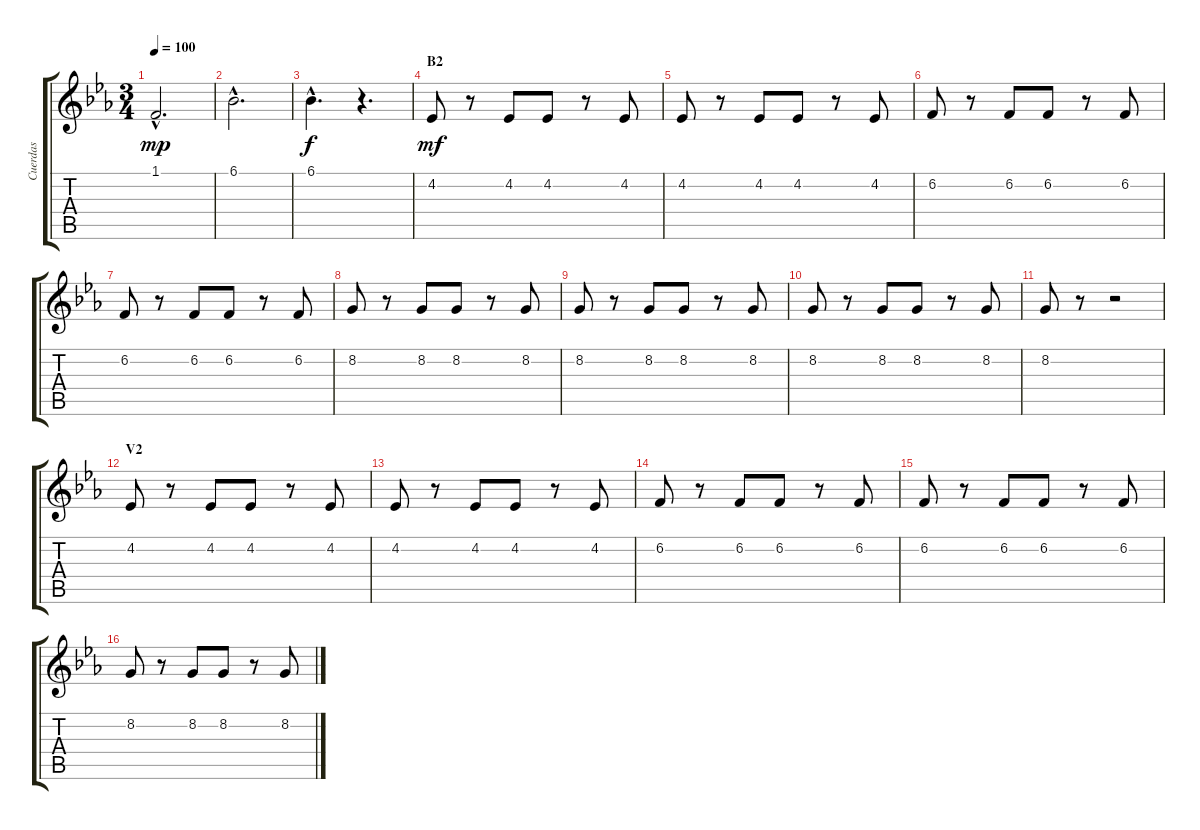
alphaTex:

\track ("Cuerdas" "Cuerdas") {instrument violin}
\staff {score tabs}
\tuning (E4 B3 G3 D3 A2 E2) {hide}
\ts (3 4)
\tempo 100
\clef g2
\ks eb
1.1{hac}.2{d dy mp} |
6.1{hac}.2{d} |
6.1{hac}.4{d dy f} r.4{d} |
\section ("" "B2")
4.2.8{dy mf} r.8 4.2.8 4.2.8 r.8 4.2.8 |
4.2.8 r.8 4.2.8 4.2.8 r.8 4.2.8 |
6.2.8 r.8 6.2.8 6.2.8 r.8 6.2.8 |
6.2.8 r.8 6.2.8 6.2.8 r.8 6.2.8 |
8.2.8 r.8 8.2.8 8.2.8 r.8 8.2.8 |
8.2.8 r.8 8.2.8 8.2.8 r.8 8.2.8 |
8.2.8 r.8 8.2.8 8.2.8 r.8 8.2.8 |
8.2.8 r.8 r.2 |
\section ("" "V2")
4.2.8 r.8 4.2.8 4.2.8 r.8 4.2.8 |
4.2.8 r.8 4.2.8 4.2.8 r.8 4.2.8 |
6.2.8 r.8 6.2.8 6.2.8 r.8 6.2.8 |
6.2.8 r.8 6.2.8 6.2.8 r.8 6.2.8 |
8.2.8 r.8 8.2.8 8.2.8 r.8 8.2.8
